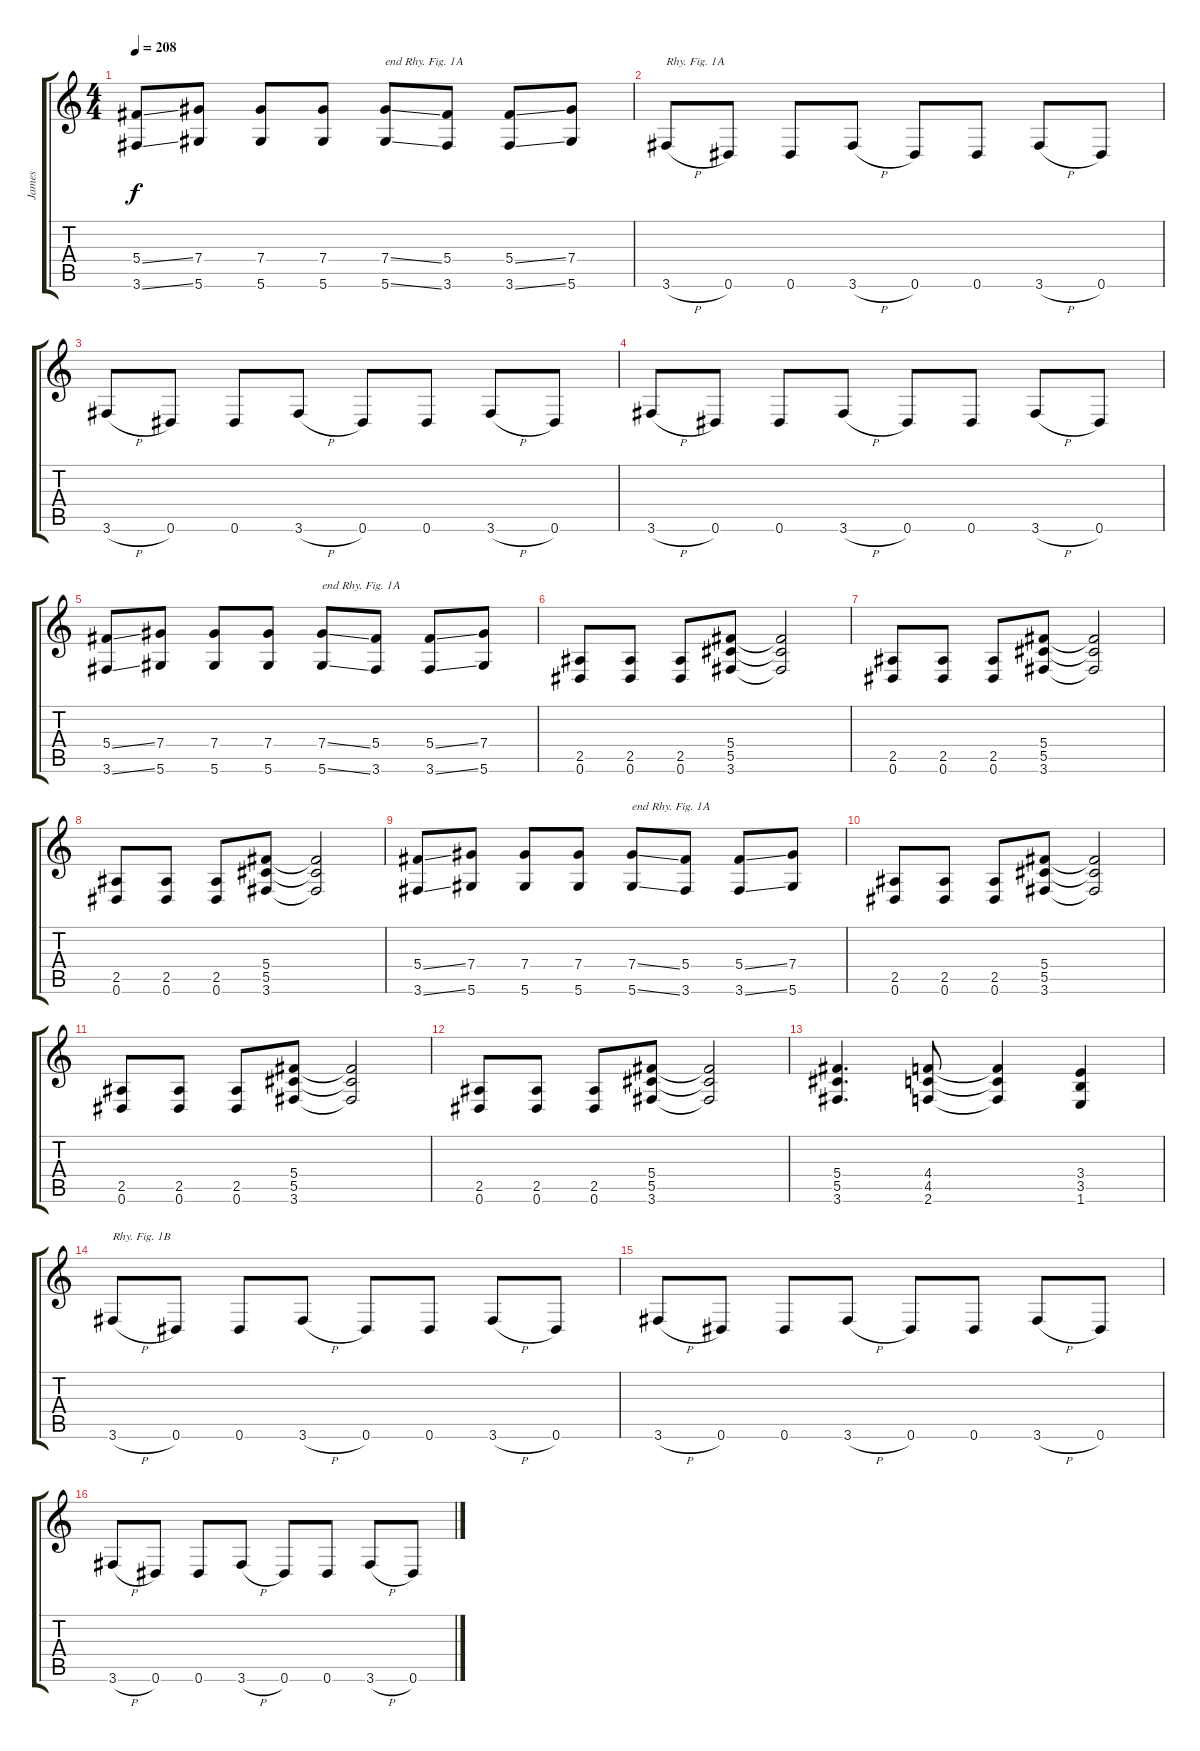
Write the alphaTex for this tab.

\track ("James" "James") {instrument distortionguitar}
\staff {score tabs}
\tuning (Eb4 Bb3 Gb3 Db3 Ab2 Eb2) {hide}
\ts (4 4)
\tempo 208
\clef g2
\ks c
(5.4{ss} 3.6{ss}).8{dy f} (7.4 5.6).8 (7.4 5.6).8 (7.4 5.6).8 (7.4{ss} 5.6{ss}).8{txt "end Rhy. Fig. 1A"} (5.4 3.6).8 (5.4{ss} 3.6{ss}).8 (7.4 5.6).8 |
3.6{h}.8{txt "Rhy. Fig. 1A"} 0.6.8 0.6.8 3.6{h}.8 0.6.8 0.6.8 3.6{h}.8 0.6.8 |
3.6{h}.8 0.6.8 0.6.8 3.6{h}.8 0.6.8 0.6.8 3.6{h}.8 0.6.8 |
3.6{h}.8 0.6.8 0.6.8 3.6{h}.8 0.6.8 0.6.8 3.6{h}.8 0.6.8 |
(5.4{ss} 3.6{ss}).8 (7.4 5.6).8 (7.4 5.6).8 (7.4 5.6).8 (7.4{ss} 5.6{ss}).8{txt "end Rhy. Fig. 1A"} (5.4 3.6).8 (5.4{ss} 3.6{ss}).8 (7.4 5.6).8 |
(2.5 0.6).8 (2.5 0.6).8 (2.5 0.6).8 (5.4 5.5 3.6).8 (5.4{t} 5.5{t} 3.6{t}).2 |
(2.5 0.6).8 (2.5 0.6).8 (2.5 0.6).8 (5.4 5.5 3.6).8 (5.4{t} 5.5{t} 3.6{t}).2 |
(2.5 0.6).8 (2.5 0.6).8 (2.5 0.6).8 (5.4 5.5 3.6).8 (5.4{t} 5.5{t} 3.6{t}).2 |
(5.4{ss} 3.6{ss}).8 (7.4 5.6).8 (7.4 5.6).8 (7.4 5.6).8 (7.4{ss} 5.6{ss}).8{txt "end Rhy. Fig. 1A"} (5.4 3.6).8 (5.4{ss} 3.6{ss}).8 (7.4 5.6).8 |
(2.5 0.6).8 (2.5 0.6).8 (2.5 0.6).8 (5.4 5.5 3.6).8 (5.4{t} 5.5{t} 3.6{t}).2 |
(2.5 0.6).8 (2.5 0.6).8 (2.5 0.6).8 (5.4 5.5 3.6).8 (5.4{t} 5.5{t} 3.6{t}).2 |
(2.5 0.6).8 (2.5 0.6).8 (2.5 0.6).8 (5.4 5.5 3.6).8 (5.4{t} 5.5{t} 3.6{t}).2 |
(5.4 5.5 3.6).4{d} (4.4 4.5 2.6).8 (4.4{t} 4.5{t} 2.6{t}).4 (3.4 3.5 1.6).4 |
3.6{h}.8{txt "Rhy. Fig. 1B"} 0.6.8 0.6.8 3.6{h}.8 0.6.8 0.6.8 3.6{h}.8 0.6.8 |
3.6{h}.8 0.6.8 0.6.8 3.6{h}.8 0.6.8 0.6.8 3.6{h}.8 0.6.8 |
3.6{h}.8 0.6.8 0.6.8 3.6{h}.8 0.6.8 0.6.8 3.6{h}.8 0.6.8
